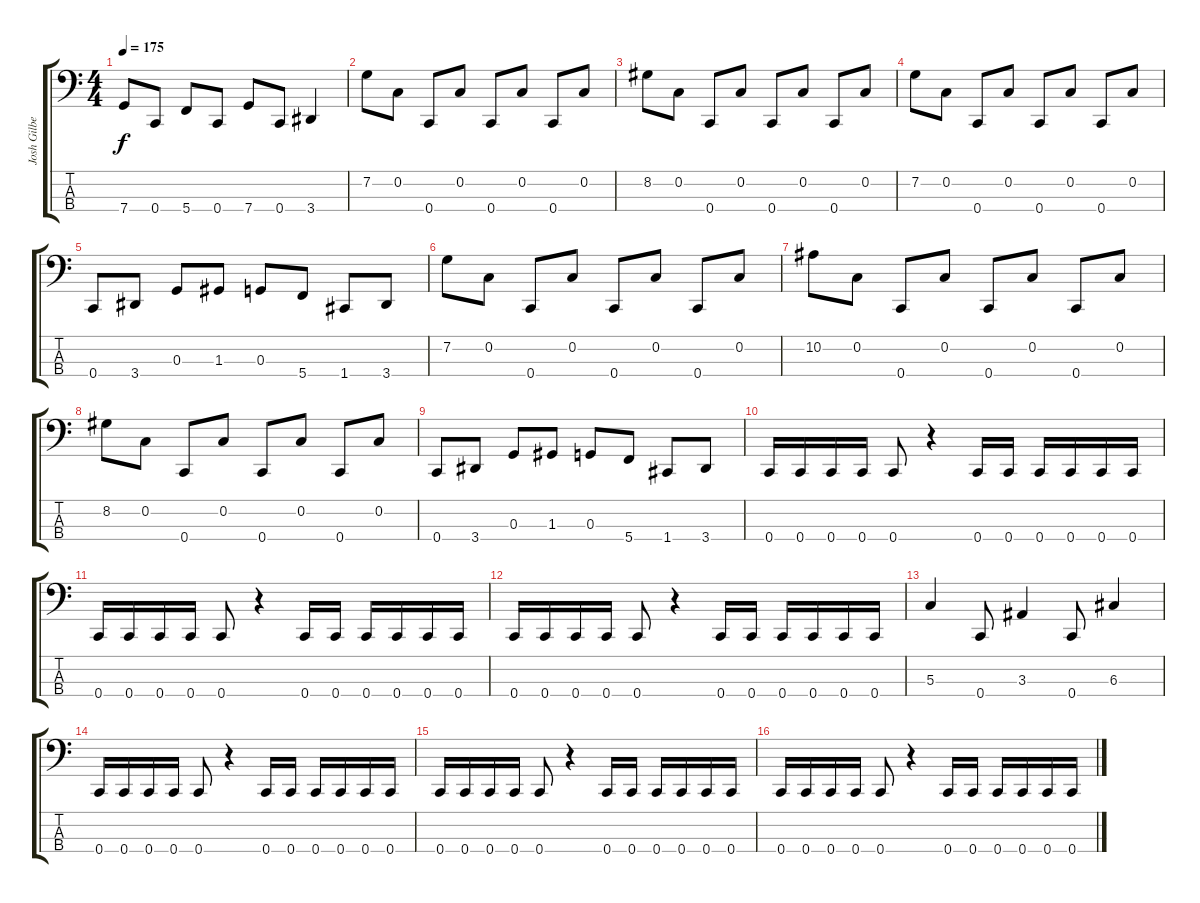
\track ("Josh Gilbert" "Josh Gilbe") {instrument electricbasspick}
\staff {score tabs}
\tuning (F2 C2 G1 C1) {hide}
\ts (4 4)
\tempo 175
\clef f4
\ks c
7.4.8{dy f} 0.4.8 5.4.8 0.4.8 7.4.8 0.4.8 3.4.4 |
7.2.8 0.2.8 0.4.8 0.2.8 0.4.8 0.2.8 0.4.8 0.2.8 |
8.2.8 0.2.8 0.4.8 0.2.8 0.4.8 0.2.8 0.4.8 0.2.8 |
7.2.8 0.2.8 0.4.8 0.2.8 0.4.8 0.2.8 0.4.8 0.2.8 |
0.4.8 3.4.8 0.3.8 1.3.8 0.3.8 5.4.8 1.4.8 3.4.8 |
7.2.8 0.2.8 0.4.8 0.2.8 0.4.8 0.2.8 0.4.8 0.2.8 |
10.2.8 0.2.8 0.4.8 0.2.8 0.4.8 0.2.8 0.4.8 0.2.8 |
8.2.8 0.2.8 0.4.8 0.2.8 0.4.8 0.2.8 0.4.8 0.2.8 |
0.4.8 3.4.8 0.3.8 1.3.8 0.3.8 5.4.8 1.4.8 3.4.8 |
0.4.16 0.4.16 0.4.16 0.4.16 0.4.8 r.4 0.4.16 0.4.16 0.4.16 0.4.16 0.4.16 0.4.16 |
0.4.16 0.4.16 0.4.16 0.4.16 0.4.8 r.4 0.4.16 0.4.16 0.4.16 0.4.16 0.4.16 0.4.16 |
0.4.16 0.4.16 0.4.16 0.4.16 0.4.8 r.4 0.4.16 0.4.16 0.4.16 0.4.16 0.4.16 0.4.16 |
5.3.4 0.4.8 3.3.4 0.4.8 6.3.4 |
0.4.16 0.4.16 0.4.16 0.4.16 0.4.8 r.4 0.4.16 0.4.16 0.4.16 0.4.16 0.4.16 0.4.16 |
0.4.16 0.4.16 0.4.16 0.4.16 0.4.8 r.4 0.4.16 0.4.16 0.4.16 0.4.16 0.4.16 0.4.16 |
0.4.16 0.4.16 0.4.16 0.4.16 0.4.8 r.4 0.4.16 0.4.16 0.4.16 0.4.16 0.4.16 0.4.16
